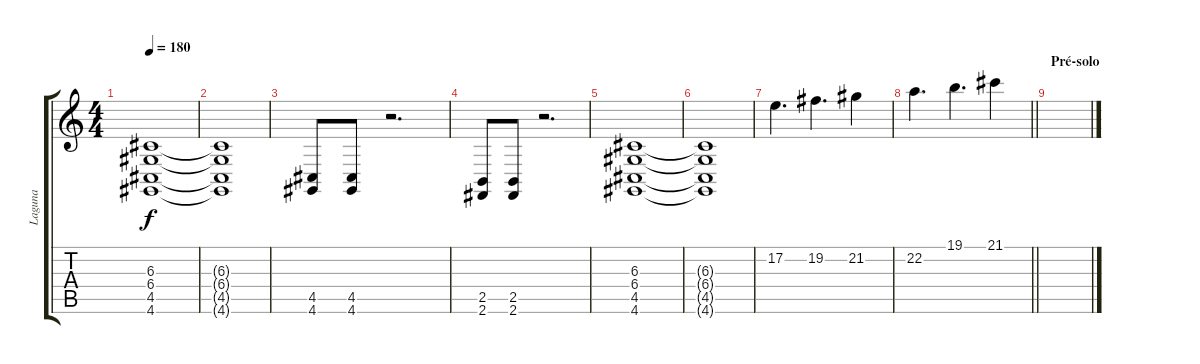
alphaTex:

\track ("Laguna" "Laguna") {instrument pad3polysynth}
\staff {score tabs}
\tuning (E4 B3 G3 D3 A2 E2) {hide}
\ts (4 4)
\tempo 180
\clef g2
\ks c
(6.3 6.4 4.5 4.6).1{dy f} |
(6.3{t} 6.4{t} 4.5{t} 4.6{t}).1 |
(4.5 4.6).8 (4.5 4.6).8 r.2{d} |
(2.5 2.6).8 (2.5 2.6).8 r.2{d} |
(6.3 6.4 4.5 4.6).1 |
(6.3{t} 6.4{t} 4.5{t} 4.6{t}).1 |
17.2.4{d} 19.2.4{d} 21.2.4 |
\barLineRight lightlight
22.2.4{d} 19.1.4{d} 21.1.4 |
\section ("" "Pré-solo")
